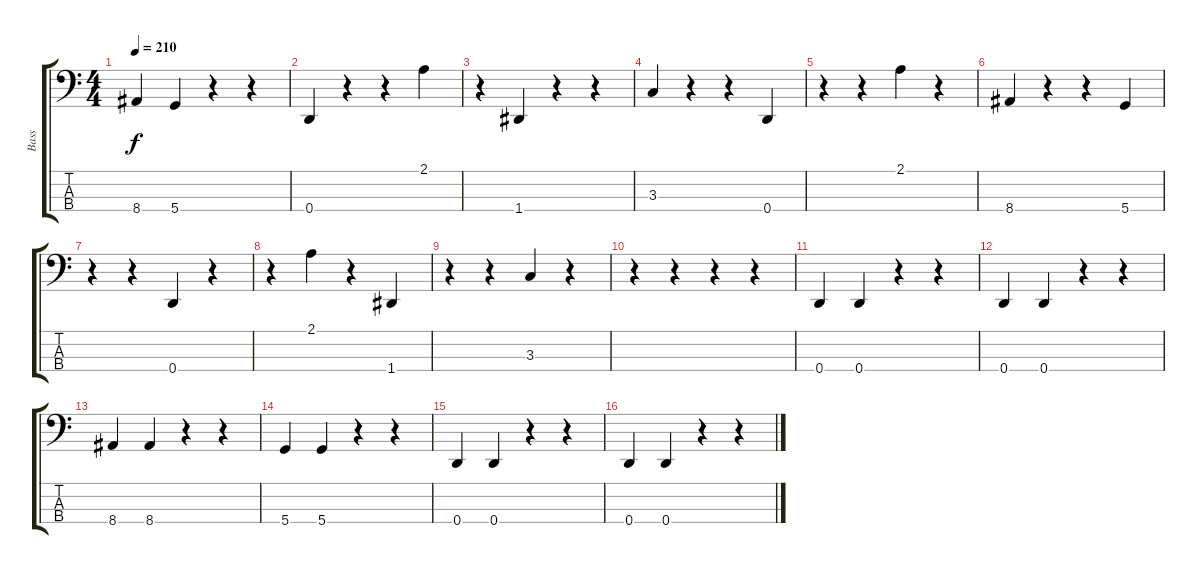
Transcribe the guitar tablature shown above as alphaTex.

\track ("Bass" "Bass") {instrument electricbasspick}
\staff {score tabs}
\tuning (G2 D2 A1 D1) {hide}
\ts (4 4)
\tempo 210
\clef f4
\ks c
8.4.4{dy f} 5.4.4 r.4 r.4 |
0.4.4 r.4 r.4 2.1.4 |
r.4 1.4.4 r.4 r.4 |
3.3.4 r.4 r.4 0.4.4 |
r.4 r.4 2.1.4 r.4 |
8.4.4 r.4 r.4 5.4.4 |
r.4 r.4 0.4.4 r.4 |
r.4 2.1.4 r.4 1.4.4 |
r.4 r.4 3.3.4 r.4 |
r.4 r.4 r.4 r.4 |
0.4.4 0.4.4 r.4 r.4 |
0.4.4 0.4.4 r.4 r.4 |
8.4.4 8.4.4 r.4 r.4 |
5.4.4 5.4.4 r.4 r.4 |
0.4.4 0.4.4 r.4 r.4 |
0.4.4 0.4.4 r.4 r.4
